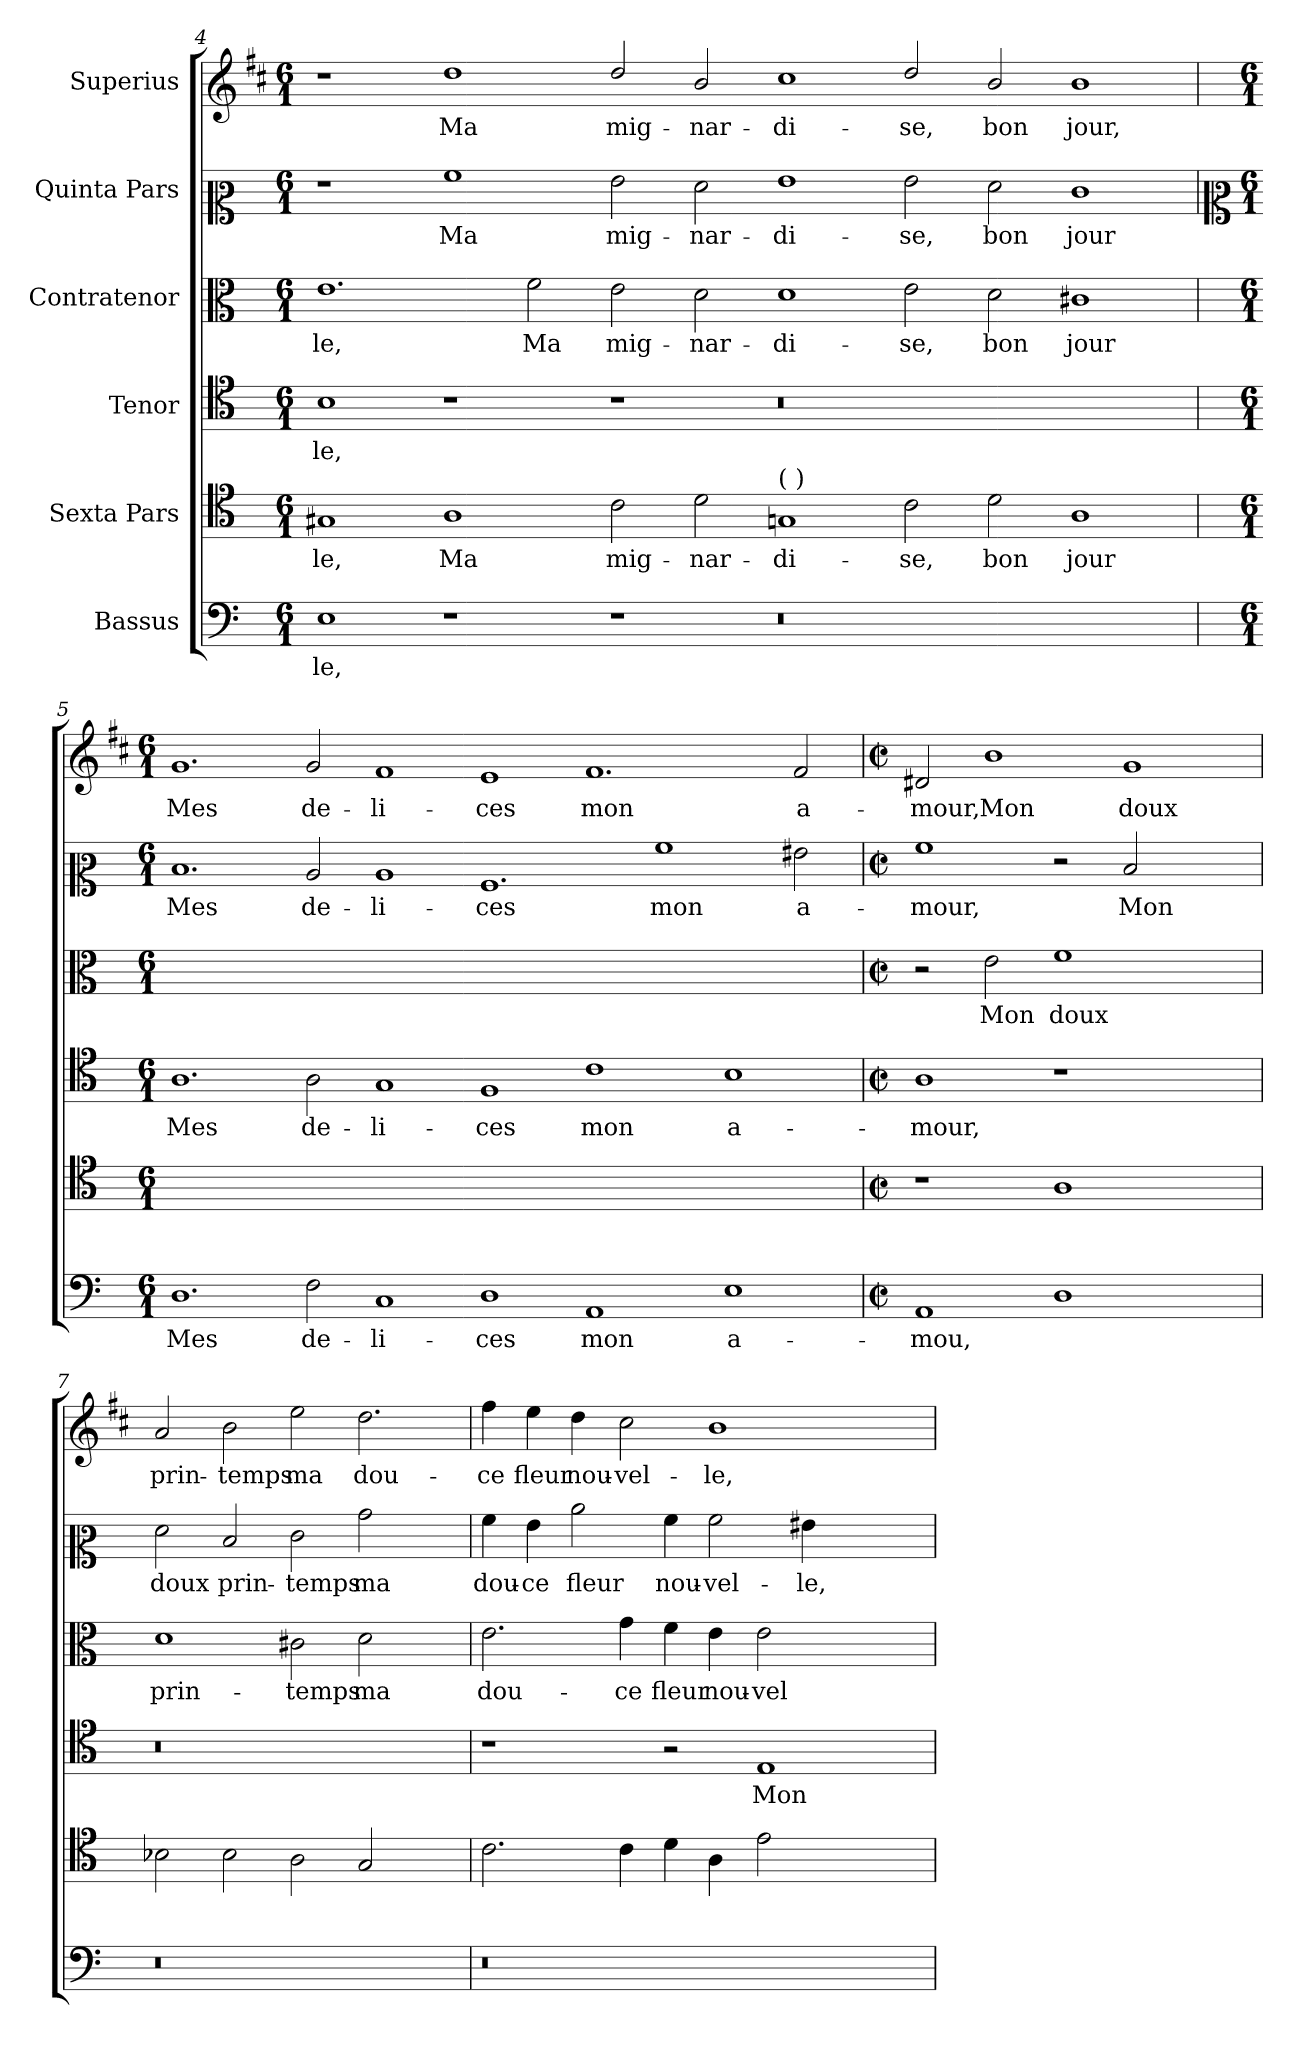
**kern	**text	**kern	**text	**kern	**text	**kern	**text	**kern	**text	**kern	**text
*part6	*part6	*part5	*part5	*part4	*part4	*part3	*part3	*part2	*part2	*part1	*part1
*staff6	*staff6	*staff5	*staff5	*staff4	*staff4	*staff3	*staff3	*staff2	*staff2	*staff1	*staff1
*I"Bassus	*	*I"Sexta Pars	*	*I"Tenor	*	*I"Contratenor	*	*I"Quinta Pars	*	*I"Superius	*
*clefF4	*	*clefC4	*	*clefC4	*	*clefC3	*	*clefC2	*	*clefG2	*
*	*	*	*	*	*	*	*	*	*	*ITrd1c2	*
*k[]	*	*k[]	*	*k[]	*	*k[]	*	*k[]	*	*k[]	*
*C:	*	*C:	*	*C:	*	*C:	*	*C:	*	*C:	*
*M6/1	*	*M6/1	*	*M6/1	*	*M6/1	*	*M6/1	*	*M6/1	*
=4	=4	=4	=4	=4	=4	=4	=4	=4	=4	=4	=4
!	!LO:LY:b	!	!LO:LY:b	!	!LO:LY:b	!	!LO:LY:b	!	!	!	!
*	*	*	*	*	*	*	*	*	*	*^	*
1E	-le,	1G#	-le,	1B	-le,	1.e	-le,	1r	.	1r	00.ryy	.
!	!	!	!LO:LY:b	!	!	!	!	!	!LO:LY:b	!	!	!LO:LY:b
1r	.	1A	Ma	1r	.	.	.	1a	Ma	1cc	.	Ma
!	!	!	!	!	!	!	!LO:LY:b	!	!	!	!	!
.	.	.	.	.	.	2f	Ma	.	.	.	.	.
!	!	!	!LO:LY:b	!	!	!	!LO:LY:b	!	!LO:LY:b	!	!	!LO:LY:b
1r	.	2c	mig-	1r	.	2e	mig-	2g	mig-	2cc	.	mig-
!	!	!	!LO:LY:b	!	!	!	!LO:LY:b	!	!LO:LY:b	!	!	!LO:LY:b
.	.	2d	-nar-	.	.	2d	-nar-	2f	-nar-	2a	.	-nar-
!	!	!LO:TX:a:t=(  )	!	!	!	!	!	!	!	!	!	!
!	!	!	!LO:LY:b	!	!	!	!LO:LY:b	!	!LO:LY:b	!	!	!LO:LY:b
0.r	.	1G	-di-	0.r	.	1d	-di-	1g	-di-	1b	.	-di-
!	!	!	!LO:LY:b	!	!	!	!LO:LY:b	!	!LO:LY:b	!	!	!LO:LY:b
.	.	2c	-se,	.	.	2e	-se,	2g	-se,	2cc	.	-se,
!	!	!	!LO:LY:b	!	!	!	!LO:LY:b	!	!LO:LY:b	!	!	!LO:LY:b
.	.	2d	bon	.	.	2d	bon	2f	bon	2a	.	bon
!	!	!	!LO:LY:b	!	!	!	!LO:LY:b	!	!LO:LY:b	!	!	!LO:LY:b
.	.	1A	jour	.	.	1c#X	jour	1e	jour	1a	.	jour,
*	*	*	*	*	*	*	*	*	*	*v	*v	*
!!LO:LB:g=z
=5	=5	=5	=5	=5	=5	=5	=5	=5	=5	=5	=5
*	*	*	*	*	*	*	*	*clefC2	*	*	*
*M6/1	*	*M6/1	*	*M6/1	*	*M6/1	*	*M6/1	*	*M6/1	*
!	!LO:LY:b	!	!	!	!LO:LY:b	!	!	!	!LO:LY:b	!	!LO:LY:b
1.D	Mes	00.ryy	.	1.A	Mes	00.ryy	.	1.d	Mes	1.f	Mes
!	!LO:LY:b	!	!	!	!LO:LY:b	!	!	!	!LO:LY:b	!	!LO:LY:b
2F	de-	.	.	2A	de-	.	.	2c	de-	2f	de-
!	!LO:LY:b	!	!	!	!LO:LY:b	!	!	!	!LO:LY:b	!	!LO:LY:b
1C	-li-	.	.	1G	-li-	.	.	1c	-li-	1e	-li-
!	!LO:LY:b	!	!	!	!LO:LY:b	!	!	!	!LO:LY:b	!	!LO:LY:b
1D	-ces	.	.	1F	-ces	.	.	1.A	-ces	1d	-ces
!	!LO:LY:b	!	!	!	!LO:LY:b	!	!	!	!	!	!LO:LY:b
1AA	mon	.	.	1c	mon	.	.	.	.	1.e	mon
!	!	!	!	!	!	!	!	!	!LO:LY:b	!	!
.	.	.	.	.	.	.	.	1a	mon	.	.
!	!LO:LY:b	!	!	!	!LO:LY:b	!	!	!	!	!	!
1E	a-	.	.	1B	a-	.	.	.	.	.	.
!	!	!	!	!	!	!	!	!	!LO:LY:b	!	!LO:LY:b
.	.	.	.	.	.	.	.	2g#X	a-	2e	a-
=6	=6	=6	=6	=6	=6	=6	=6	=6	=6	=6	=6
*M4/2	*	*M4/2	*	*M4/2	*	*M4/2	*	*M4/2	*	*M4/2	*
*met(c|)	*	*met(c|)	*	*met(c|)	*	*met(c|)	*	*met(c|)	*	*met(c|)	*
!	!LO:LY:b	!	!	!	!LO:LY:b	!	!	!	!LO:LY:b	!	!LO:LY:b
1AA	-mou,	1r	.	1A	-mour,	2r	.	1a	-mour,	2c#X	-mour,
!	!	!	!	!	!	!	!LO:LY:b	!	!	!	!LO:LY:b
.	.	.	.	.	.	2e	Mon	.	.	1a	Mon
!	!	!	!	!	!	!	!LO:LY:b	!	!	!	!
1D	.	1A	.	1r	.	1f	doux	2r	.	.	.
!	!	!	!	!	!	!	!	!	!LO:LY:b	!	!LO:LY:b
.	.	.	.	.	.	.	.	2d	Mon	1f	doux
2ryy	.	2ryy	.	2ryy	.	2ryy	.	2ryy	.	.	.
=7	=7	=7	=7	=7	=7	=7	=7	=7	=7	=7	=7
!	!	!	!	!	!	!	!LO:LY:b	!	!LO:LY:b	!	!LO:LY:b
0r	.	2B-X	.	0r	.	1d	prin-	2f	doux	2g	prin-
!	!	!	!	!	!	!	!	!	!LO:LY:b	!	!LO:LY:b
.	.	2B-	.	.	.	.	.	2d	prin-	2a	-temps
!	!	!	!	!	!	!	!LO:LY:b	!	!LO:LY:b	!	!LO:LY:b
.	.	2A	.	.	.	2c#X	-temps	2e	-temps	2dd	ma
!	!	!	!	!	!	!	!LO:LY:b	!	!LO:LY:b	!	!LO:LY:b
.	.	2G	.	.	.	2d	ma	2b	ma	2.cc	dou-
4ryy	.	4ryy	.	4ryy	.	4ryy	.	4ryy	.	.	.
=8	=8	=8	=8	=8	=8	=8	=8	=8	=8	=8	=8
!	!	!	!	!	!	!	!LO:LY:b	!	!LO:LY:b	!	!LO:LY:b
0r	.	2.c	.	1r	.	2.e	dou-	4a	dou-	4ee	-ce
!	!	!	!	!	!	!	!	!	!LO:LY:b	!	!LO:LY:b
.	.	.	.	.	.	.	.	4g	-ce	4dd	fleur
!	!	!	!	!	!	!	!	!	!LO:LY:b	!	!LO:LY:b
.	.	.	.	.	.	.	.	2cc	fleur	4cc	nou-
!	!	!	!	!	!	!	!LO:LY:b	!	!	!	!LO:LY:b
.	.	4c	.	.	.	4g	-ce	.	.	2b	-vel-
!	!	!	!	!	!	!	!LO:LY:b	!	!LO:LY:b	!	!
.	.	4d	.	2r	.	4f	fleur	4a	nou-	.	.
!	!	!	!	!	!	!	!LO:LY:b	!	!LO:LY:b	!	!LO:LY:b
.	.	4A	.	.	.	4e	nou-	2a	-vel-	1a	-le,
!	!	!	!	!	!LO:LY:b	!	!LO:LY:b	!	!	!	!
.	.	2e	.	1E	Mon	2e	-vel-	.	.	.	.
!	!	!	!	!	!	!	!	!	!LO:LY:b	!	!
.	.	.	.	.	.	.	.	4g#X	-le,	.	.
2ryy	.	2ryy	.	.	.	2ryy	.	2ryy	.	.	.
.	.	.	.	.	.	.	.	.	.	4ryy	.
=	=	=	=	=	=	=	=	=	=	=	=
*-	*-	*-	*-	*-	*-	*-	*-	*-	*-	*-	*-
